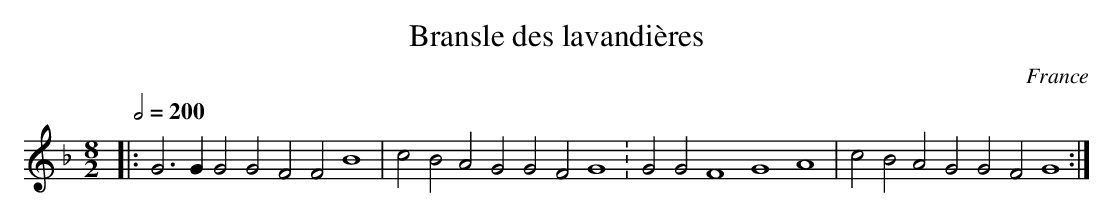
X:1
T:Bransle des lavandières
M:8/2
L:1/2
Q:1/2=200
O:France
K:F
|:G>G GG FF B2 | cB AG GF G2 :\
 :Gd Bd cB AG :
 :GG F2 G2 A2 | AA/ A/4 A/4  AB cB AG  |\
  GG F2 G2 A2 | cB A G GF G2 :|
